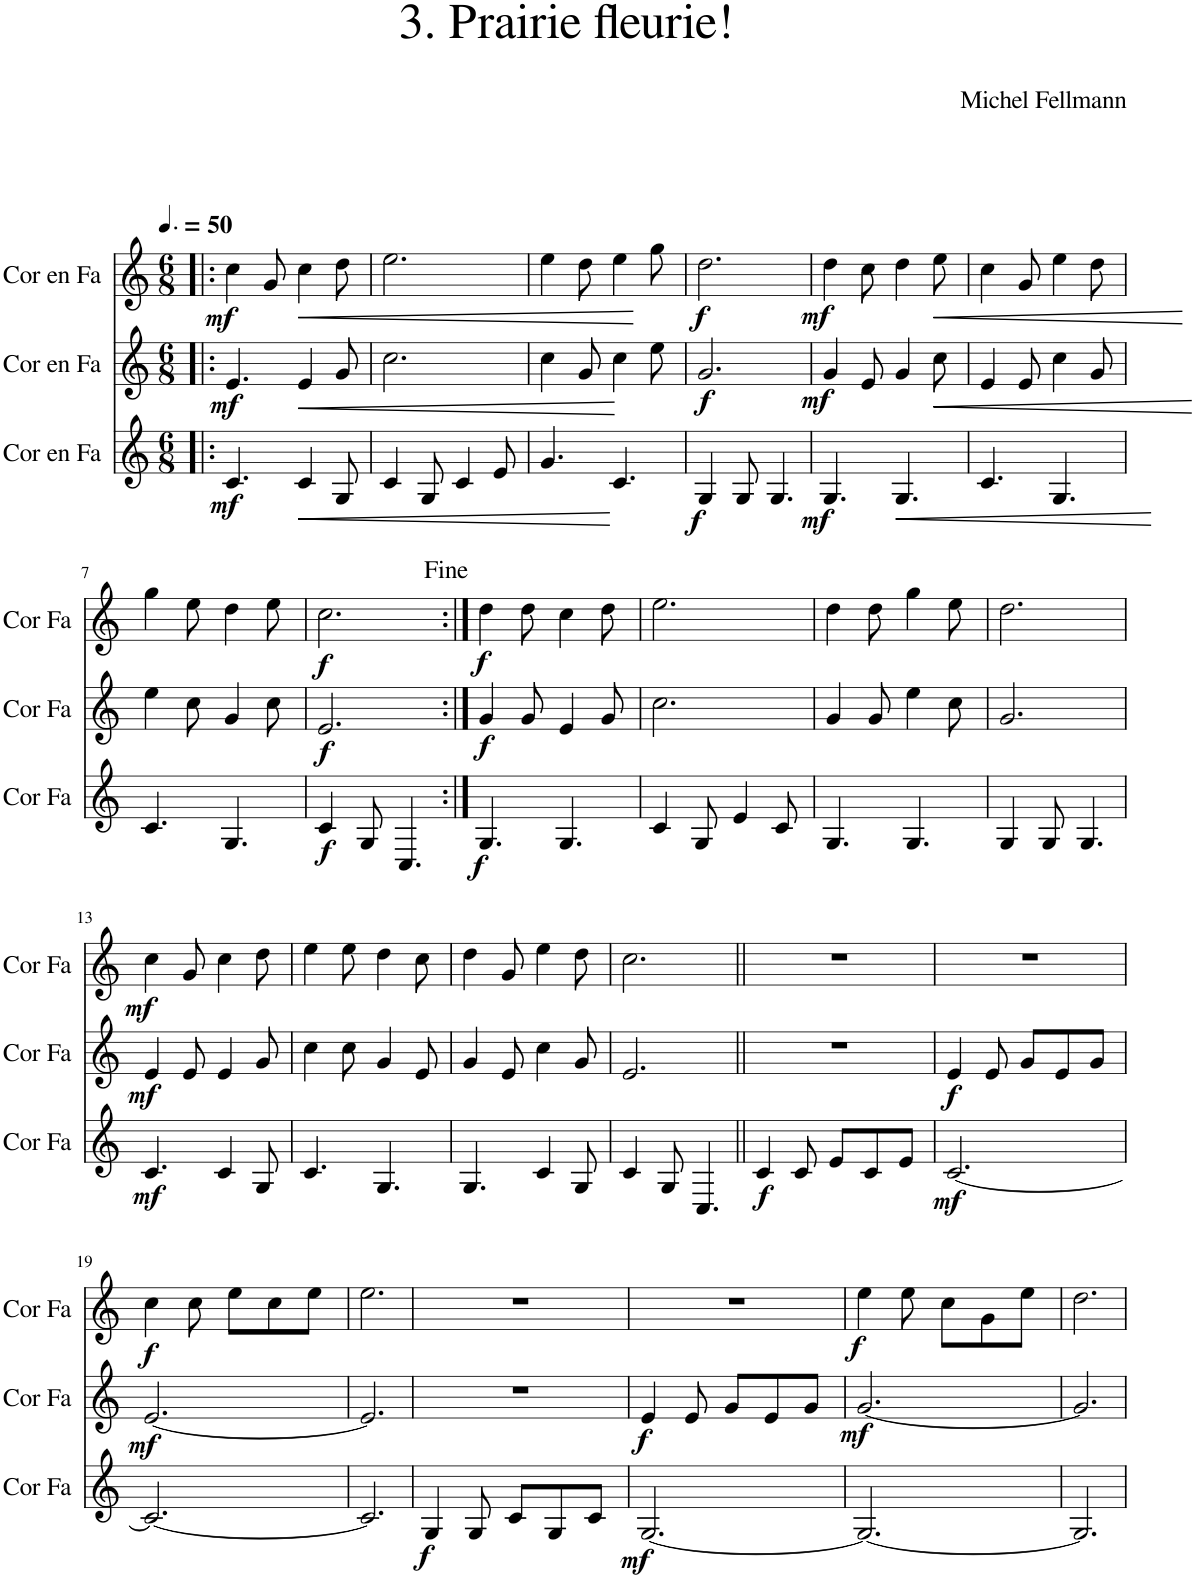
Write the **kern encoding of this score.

**kern	**dynam	**kern	**dynam	**kern	**dynam
*part3	*part3	*part2	*part2	*part1	*part1
*staff3	*staff3	*staff2	*staff2	*staff1	*staff1
*I"Cor en Fa	*	*I"Cor en Fa	*	*I"Cor en Fa	*
*I'Cor Fa	*	*I'Cor Fa	*	*I'Cor Fa	*
*clefG2	*	*clefG2	*	*clefG2	*
*Trd4c7	*	*Trd4c7	*	*Trd4c7	*
*k[]	*	*k[]	*	*k[]	*
*M6/8	*	*M6/8	*	*M6/8	*
*MM75	*	*MM75	*	*MM75	*
=1!|:	=1!|:	=1!|:	=1!|:	=1!|:	=1!|:
!	!LO:DY:b	!	!LO:DY:b	!	!LO:DY:b
4.c/	mf	4.e/	mf	4cc\	mf
.	.	.	.	8g/	.
!	!LO:HP:b	!	!LO:HP:b	!	!LO:HP:b
4c/	<	4e/	<	4cc\	<
8G/	.	8g/	.	8dd\	.
.	[	.	[	.	[
=2	=2	=2	=2	=2	=2
4c/	.	2.cc\	.	2.ee\	.
8G/	.	.	.	.	.
4c/	.	.	.	.	.
8e/	.	.	.	.	.
=3	=3	=3	=3	=3	=3
4.g/	.	4cc\	.	4ee\	.
.	.	8g/	.	8dd\	.
4.c/	.	4cc\	.	4ee\	.
.	.	8ee\	.	8gg\	.
=4	=4	=4	=4	=4	=4
!	!LO:DY:b	!	!LO:DY:b	!	!LO:DY:b
4G/	f	2.g/	f	2.dd\	f
8G/	.	.	.	.	.
4.G/	.	.	.	.	.
=5	=5	=5	=5	=5	=5
!	!LO:DY:b	!	!LO:DY:b	!	!LO:DY:b
4.G/	mf	4g/	mf	4dd\	mf
.	.	8e/	.	8cc\	.
!	!LO:HP:b	!	!	!	!
4.G/	<	4g/	.	4dd\	.
!	!	!	!LO:HP:b	!	!LO:HP:b
.	.	8cc\	<	8ee\	<
.	[	.	[	.	[
=6	=6	=6	=6	=6	=6
4.c/	.	4e/	.	4cc\	.
.	.	8e/	.	8g/	.
4.G/	.	4cc\	.	4ee\	.
.	.	8g/	.	8dd\	.
!!LO:LB:g=z
=7	=7	=7	=7	=7	=7
4.c/	.	4ee\	.	4gg\	.
.	.	8cc\	.	8ee\	.
4.G/	.	4g/	.	4dd\	.
.	.	8cc\	.	8ee\	.
=8	=8	=8	=8	=8	=8
!	!LO:DY:b	!	!LO:DY:b	!	!LO:DY:b
4c/	f	2.e/	f	2.cc\	f
8G/	.	.	.	.	.
4.C/	.	.	.	.	.
=9:|!	=9:|!	=9:|!	=9:|!	=9:|!	=9:|!
!	!LO:DY:b	!	!LO:DY:b	!	!LO:DY:b
4.G/	f	4g/	f	4dd\	f
.	.	8g/	.	8dd\	.
4.G/	.	4e/	.	4cc\	.
.	.	8g/	.	8dd\	.
=10	=10	=10	=10	=10	=10
4c/	.	2.cc\	.	2.ee\	.
8G/	.	.	.	.	.
4e/	.	.	.	.	.
8c/	.	.	.	.	.
=11	=11	=11	=11	=11	=11
4.G/	.	4g/	.	4dd\	.
.	.	8g/	.	8dd\	.
4.G/	.	4ee\	.	4gg\	.
.	.	8cc\	.	8ee\	.
=12	=12	=12	=12	=12	=12
4G/	.	2.g/	.	2.dd\	.
8G/	.	.	.	.	.
4.G/	.	.	.	.	.
!!LO:LB:g=z
=13	=13	=13	=13	=13	=13
!	!LO:DY:b	!	!LO:DY:b	!	!LO:DY:b
4.c/	mf	4e/	mf	4cc\	mf
.	.	8e/	.	8g/	.
4c/	.	4e/	.	4cc\	.
8G/	.	8g/	.	8dd\	.
=14	=14	=14	=14	=14	=14
4.c/	.	4cc\	.	4ee\	.
.	.	8cc\	.	8ee\	.
4.G/	.	4g/	.	4dd\	.
.	.	8e/	.	8cc\	.
=15	=15	=15	=15	=15	=15
4.G/	.	4g/	.	4dd\	.
.	.	8e/	.	8g/	.
4c/	.	4cc\	.	4ee\	.
8G/	.	8g/	.	8dd\	.
=16	=16	=16	=16	=16	=16
4c/	.	2.e/	.	2.cc\	.
8G/	.	.	.	.	.
4.C/	.	.	.	.	.
=17||	=17||	=17||	=17||	=17||	=17||
!	!LO:DY:b	!	!	!	!
4c/	f	2.r	.	2.r	.
8c/	.	.	.	.	.
8e/L	.	.	.	.	.
8c/	.	.	.	.	.
8e/J	.	.	.	.	.
=18	=18	=18	=18	=18	=18
!	!LO:DY:b	!	!LO:DY:b	!	!
[2.c/	mf	4e/	f	2.r	.
.	.	8e/	.	.	.
.	.	8g/L	.	.	.
.	.	8e/	.	.	.
.	.	8g/J	.	.	.
!!LO:LB:g=z
=19	=19	=19	=19	=19	=19
!	!	!	!LO:DY:b	!	!LO:DY:b
2.c/_	.	[2.e/	mf	4cc\	f
.	.	.	.	8cc\	.
.	.	.	.	8ee\L	.
.	.	.	.	8cc\	.
.	.	.	.	8ee\J	.
=20	=20	=20	=20	=20	=20
2.c/]	.	2.e/]	.	2.ee\	.
=21	=21	=21	=21	=21	=21
!	!LO:DY:b	!	!	!	!
4G/	f	2.r	.	2.r	.
8G/	.	.	.	.	.
8c/L	.	.	.	.	.
8G/	.	.	.	.	.
8c/J	.	.	.	.	.
=22	=22	=22	=22	=22	=22
!	!LO:DY:b	!	!LO:DY:b	!	!
[2.G/	mf	4e/	f	2.r	.
.	.	8e/	.	.	.
.	.	8g/L	.	.	.
.	.	8e/	.	.	.
.	.	8g/J	.	.	.
=23	=23	=23	=23	=23	=23
!	!	!	!LO:DY:b	!	!LO:DY:b
2.G/_	.	[2.g/	mf	4ee\	f
.	.	.	.	8ee\	.
.	.	.	.	8cc\L	.
.	.	.	.	8g\	.
.	.	.	.	8ee\J	.
=24	=24	=24	=24	=24	=24
2.G/]	.	2.g/]	.	2.dd\	.
=	=	=	=	=	=
*-	*-	*-	*-	*-	*-
